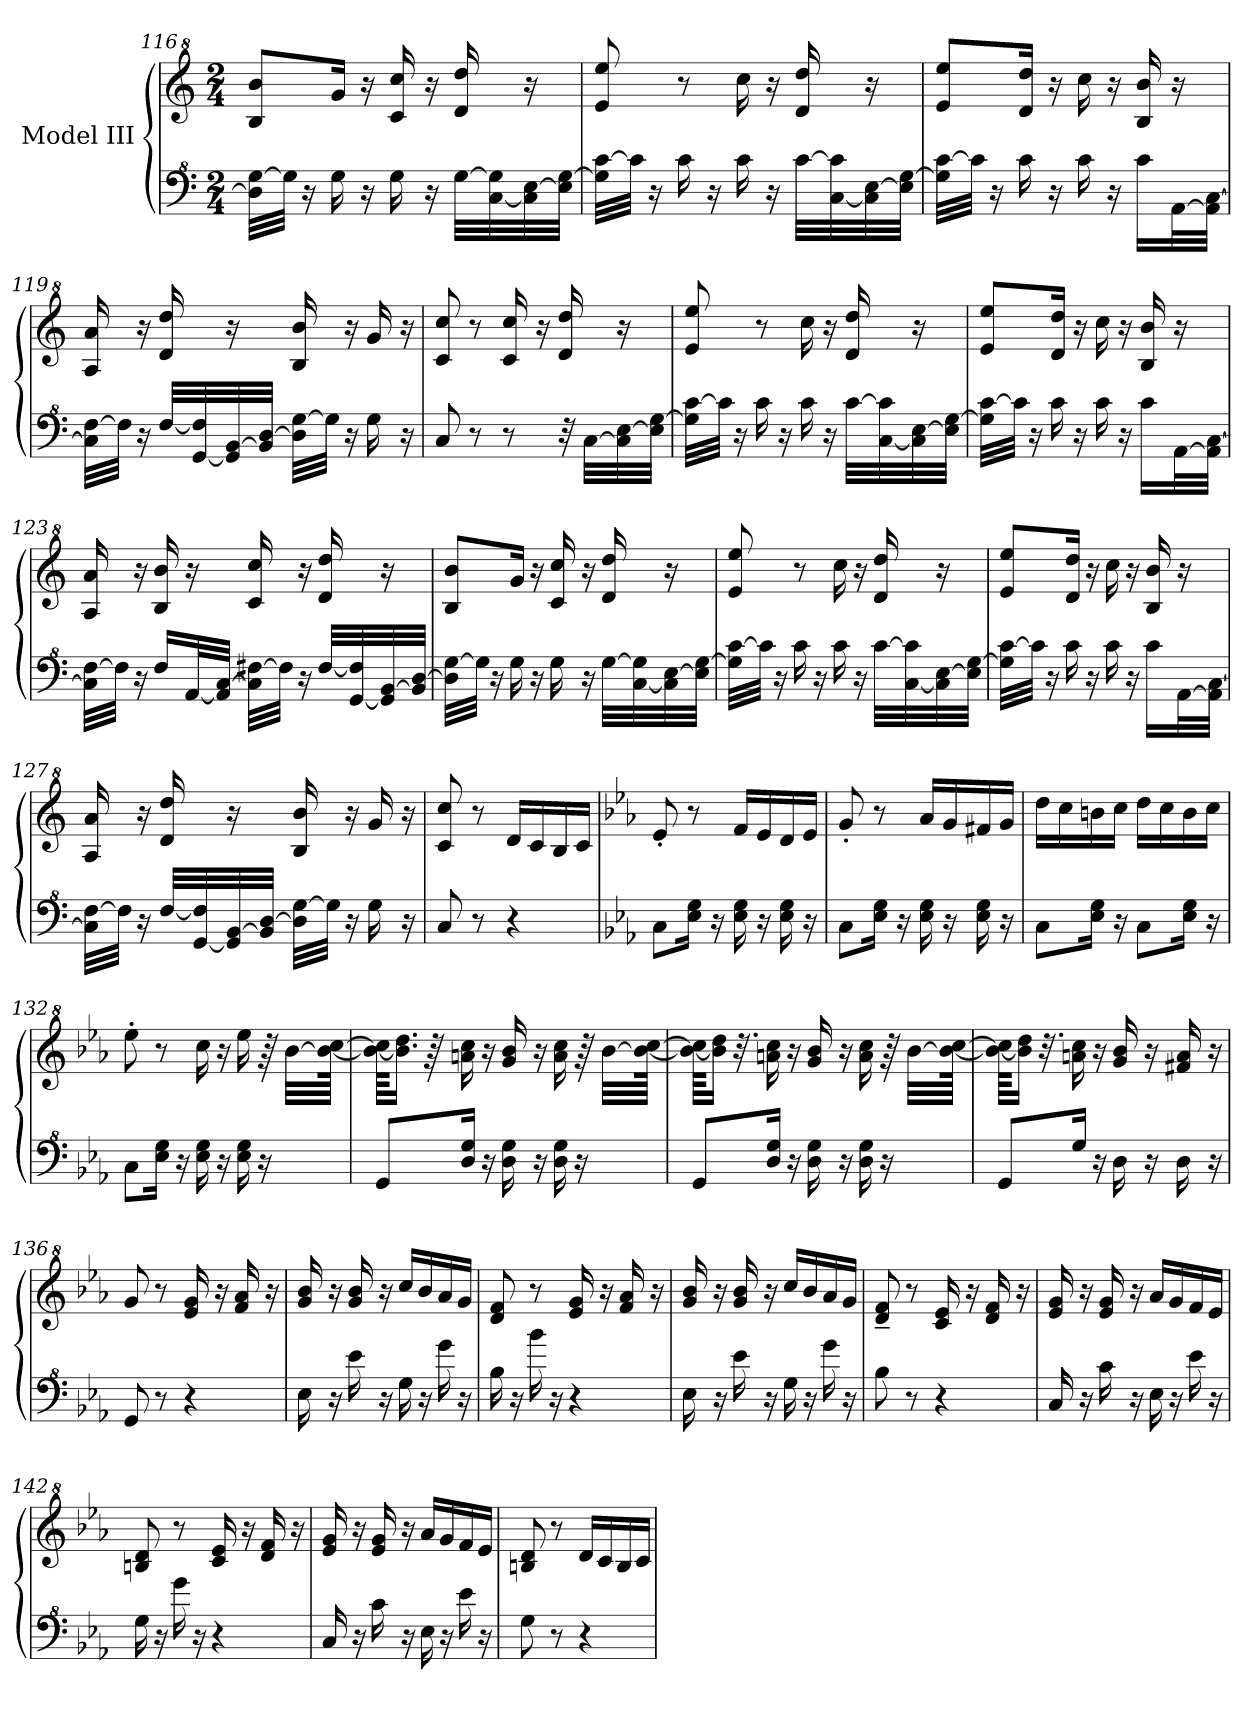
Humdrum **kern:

**kern	**kern
*part1	*part1
*staff2	*staff1
*I"Model III	*
*clefF^4	*clefG^2
*k[]	*k[]
*M2/4	*M2/4
=116	=116
32d\] [32g\LLL	8b/ 8bb/L
32g\JJJ]	.
16r	.
16g\	16gg/Jk
16r	16r
16g\	16cc/ 16ccc/
16r	16r
[32g\LLL	16dd/ 16ddd/
[32c\ 32g\]	.
32c\] [32e\	16r
32e\] [32g\JJJ	.
!!LO:LB:g=z
=117	=117
32g\] [32cc\LLL	8ee/ 8eee/
32cc\JJJ]	.
16r	.
16cc\	8r
16r	.
16cc\	16ccc\
16r	16r
[32cc\LLL	16dd/ 16ddd/
[32c\ 32cc\]	.
32c\] [32e\	16r
32e\] [32g\JJJ	.
=118	=118
32g\] [32cc\LLL	8ee/ 8eee/L
32cc\JJJ]	.
16r	.
16cc\	16dd/ 16ddd/Jk
16r	16r
16cc\	16ccc\
16r	16r
16cc\LL	16b/ 16bb/
[32A\L	16r
32A\] [32c\JJJ	.
=119	=119
32c\] [32f\LLL	16a/ 16aa/
32f\JJJ]	.
16r	16r
[32f/LLL	16dd/ 16ddd/
[32G/ 32f/]	.
32G/] [32B/	16r
32B/] [32d/JJJ	.
32d\] [32g\LLL	16b/ 16bb/
32g\JJJ]	.
16r	16r
16g\	16gg/
16r	16r
!!LO:LB:g=z
=120	=120
8c/	8cc/ 8ccc/
8r	8r
8r	16cc/ 16ccc/
.	16r
32r	16dd/ 16ddd/
[32c\LLL	.
32c\] [32e\	16r
32e\] [32g\JJJ	.
=121	=121
32g\] [32cc\LLL	8ee/ 8eee/
32cc\JJJ]	.
16r	.
16cc\	8r
16r	.
16cc\	16ccc\
16r	16r
[32cc\LLL	16dd/ 16ddd/
[32c\ 32cc\]	.
32c\] [32e\	16r
32e\] [32g\JJJ	.
=122	=122
32g\] [32cc\LLL	8ee/ 8eee/L
32cc\JJJ]	.
16r	.
16cc\	16dd/ 16ddd/Jk
16r	16r
16cc\	16ccc\
16r	16r
16cc\LL	16b/ 16bb/
[32A\L	16r
32A\] [32c\JJJ	.
!!LO:LB:g=z
=123	=123
32c\] [32f\LLL	16a/ 16aa/
32f\JJJ]	.
16r	16r
16f/LL	16b/ 16bb/
[32A/L	16r
32A/] [32c/JJJ	.
32c\] [32f#X\LLL	16cc/ 16ccc/
32f#\JJJ]	.
16r	16r
[32f#/LLL	16dd/ 16ddd/
[32G/ 32f#/]	.
32G/] [32B/	16r
32B/] [32d/JJJ	.
=124	=124
32d\] [32g\LLL	8b/ 8bb/L
32g\JJJ]	.
16r	.
16g\	16gg/Jk
16r	16r
16g\	16cc/ 16ccc/
16r	16r
[32g\LLL	16dd/ 16ddd/
[32c\ 32g\]	.
32c\] [32e\	16r
32e\] [32g\JJJ	.
!!LO:PB:g=z
=125	=125
32g\] [32cc\LLL	8ee/ 8eee/
32cc\JJJ]	.
16r	.
16cc\	8r
16r	.
16cc\	16ccc\
16r	16r
[32cc\LLL	16dd/ 16ddd/
[32c\ 32cc\]	.
32c\] [32e\	16r
32e\] [32g\JJJ	.
=126	=126
32g\] [32cc\LLL	8ee/ 8eee/L
32cc\JJJ]	.
16r	.
16cc\	16dd/ 16ddd/Jk
16r	16r
16cc\	16ccc\
16r	16r
16cc\LL	16b/ 16bb/
[32A\L	16r
32A\] [32c\JJJ	.
=127	=127
32c\] [32f\LLL	16a/ 16aa/
32f\JJJ]	.
16r	16r
[32f/LLL	16dd/ 16ddd/
[32G/ 32f/]	.
32G/] [32B/	16r
32B/] [32d/JJJ	.
32d\] [32g\LLL	16b/ 16bb/
32g\JJJ]	.
16r	16r
16g\	16gg/
16r	16r
!!LO:LB:g=z
=128	=128
8c/	8cc/ 8ccc/
8r	8r
4r	16dd/LL
.	16cc/
.	16b/
.	16cc/JJ
=129	=129
*k[b-e-a-]	*k[b-e-a-]
8c\L	8ee-'/
16e-\ 16g\Jk	8r
16r	.
16e-\ 16g\	16ff/LL
16r	16ee-/
16e-\ 16g\	16dd/
16r	16ee-/JJ
=130	=130
8c\L	8gg'/
16e-\ 16g\Jk	8r
16r	.
16e-\ 16g\	16aa-/LL
16r	16gg/
16e-\ 16g\	16ff#X/
16r	16gg/JJ
=131	=131
8c\L	16ddd\LL
.	16ccc\
16e-\ 16g\Jk	16bbn\
16r	16ccc\JJ
8c\L	16ddd\LL
.	16ccc\
16e-\ 16g\Jk	16bb\
16r	16ccc\JJ
!!LO:LB:g=z
=132	=132
8c\L	8eee-'\
16e-\ 16g\Jk	8r
16r	.
16e-\ 16g\	16ccc\
16r	16r
16e-\ 16g\	16eee-\
16r	64r
.	[32bb-\LLL
.	64bb-\_ [64ccc\JJJk
=133	=133
8G/L	64bb-\_ 64ccc\]KKLL
.	16.bb-\] 16.ddd\JJ
.	64r
16d/ 16g/Jk	16aan\ 16ccc\
16r	16r
16d\ 16g\	16gg/ 16bb-/
16r	16r
16d\ 16g\	16aa\ 16ccc\
16r	64r
.	[32bb-\LLL
.	64bb-\_ [64ccc\JJJk
=134	=134
8G/L	64bb-\_ 64ccc\]KKLL
.	16bb-\] 16ddd\JJ
.	32.r
16d/ 16g/Jk	16aan\ 16ccc\
16r	16r
16d\ 16g\	16gg/ 16bb-/
16r	16r
16d\ 16g\	16aa\ 16ccc\
16r	64r
.	[32bb-\LLL
.	64bb-\_ [64ccc\JJJk
!!LO:LB:g=z
=135	=135
8G/L	64bb-\_ 64ccc\]KKLL
.	16bb-\] 16ddd\JJ
.	32.r
16g/Jk	16aan\ 16ccc\
16r	16r
16d\	16gg/ 16bb-/
16r	16r
16d\	16ff#X/ 16aa/
16r	16r
=136	=136
8G/	8gg/
8r	8r
4r	16ee-/ 16gg/
.	16r
.	16ff/ 16aa-/
.	16r
=137	=137
16e-\	16gg/ 16bb-/
16r	16r
16ee-\	16gg/ 16bb-/
16r	16r
16g\	16ccc/LL
16r	16bb-/
16gg\	16aa-/
16r	16gg/JJ
=138	=138
16b-\	8dd/ 8ff/
16r	.
16bb-\	8r
16r	.
4r	16ee-/ 16gg/
.	16r
.	16ff/ 16aa-/
.	16r
!!LO:LB:g=z
=139	=139
16e-\	16gg/ 16bb-/
16r	16r
16ee-\	16gg/ 16bb-/
16r	16r
16g\	16ccc/LL
16r	16bb-/
16gg\	16aa-/
16r	16gg/JJ
=140	=140
8b-\	8dd/~ 8ff/~
8r	8r
4r	16cc/ 16ee-/
.	16r
.	16dd/ 16ff/
.	16r
=141	=141
16c/	16ee-/ 16gg/
16r	16r
16cc\	16ee-/ 16gg/
16r	16r
16e-\	16aa-/LL
16r	16gg/
16ee-\	16ff/
16r	16ee-/JJ
=142	=142
16g\	8bn/ 8dd/
16r	.
16gg\	8r
16r	.
4r	16cc/ 16ee-/
.	16r
.	16dd/ 16ff/
.	16r
!!LO:PB:g=z
=143	=143
16c/	16ee-/ 16gg/
16r	16r
16cc\	16ee-/ 16gg/
16r	16r
16e-\	16aa-/LL
16r	16gg/
16ee-\	16ff/
16r	16ee-/JJ
=144	=144
8g\	8bn/ 8dd/
8r	8r
4r	16dd/LL
.	16cc/
.	16b/
.	16cc/JJ
=	=
*-	*-
